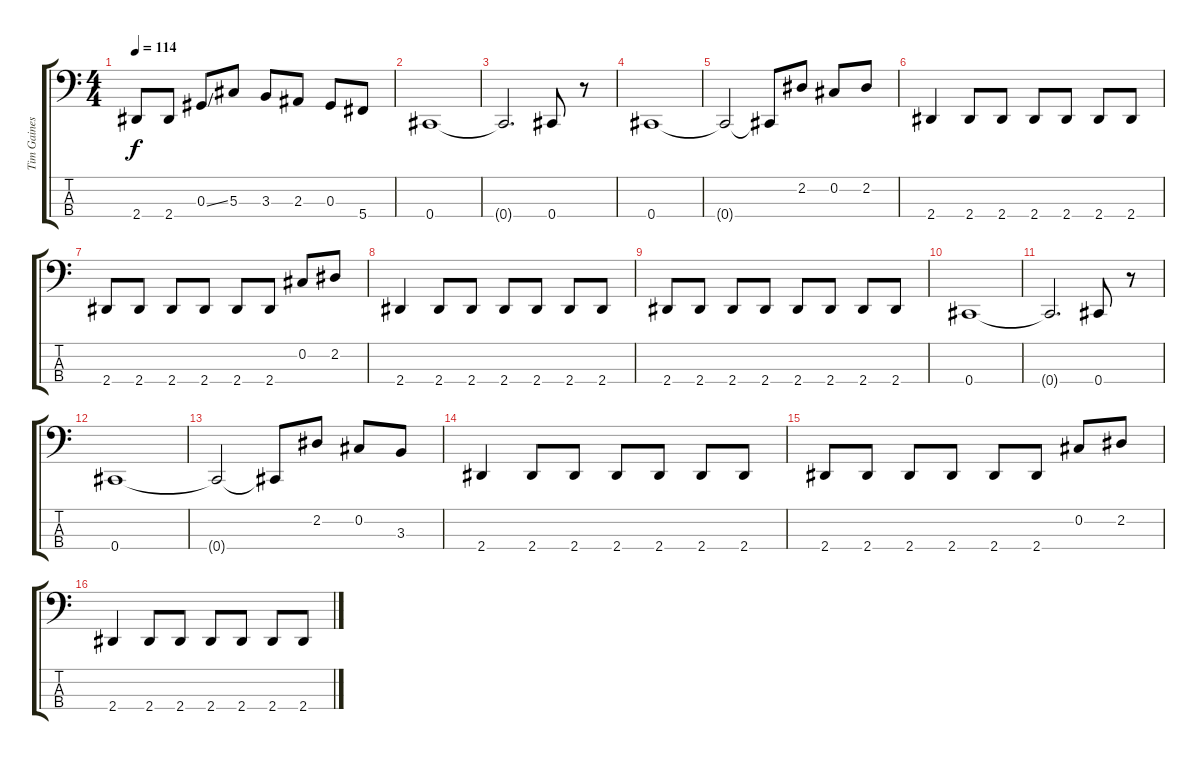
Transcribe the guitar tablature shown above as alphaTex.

\track ("Tim Gaines (Bass)" "Tim Gaines") {instrument electricbassfinger}
\staff {score tabs}
\tuning (Gb2 Db2 Ab1 Db1) {hide}
\ts (4 4)
\tempo 114
\clef f4
\ks c
2.4.8{dy f} 2.4.8 0.3{ss}.8 5.3.8 3.3.8 2.3.8 0.3.8 5.4.8 |
0.4.1 |
0.4{t}.2{d} 0.4.8 r.8 |
0.4.1 |
0.4{t}.2 0.4{t}.8 2.2.8 0.2.8 2.2.8 |
2.4.4 2.4.8 2.4.8 2.4.8 2.4.8 2.4.8 2.4.8 |
2.4.8 2.4.8 2.4.8 2.4.8 2.4.8 2.4.8 0.2.8 2.2.8 |
2.4.4 2.4.8 2.4.8 2.4.8 2.4.8 2.4.8 2.4.8 |
2.4.8 2.4.8 2.4.8 2.4.8 2.4.8 2.4.8 2.4.8 2.4.8 |
0.4.1 |
0.4{t}.2{d} 0.4.8 r.8 |
0.4.1 |
0.4{t}.2 0.4{t}.8 2.2.8 0.2.8 3.3.8 |
2.4.4 2.4.8 2.4.8 2.4.8 2.4.8 2.4.8 2.4.8 |
2.4.8 2.4.8 2.4.8 2.4.8 2.4.8 2.4.8 0.2.8 2.2.8 |
2.4.4 2.4.8 2.4.8 2.4.8 2.4.8 2.4.8 2.4.8
